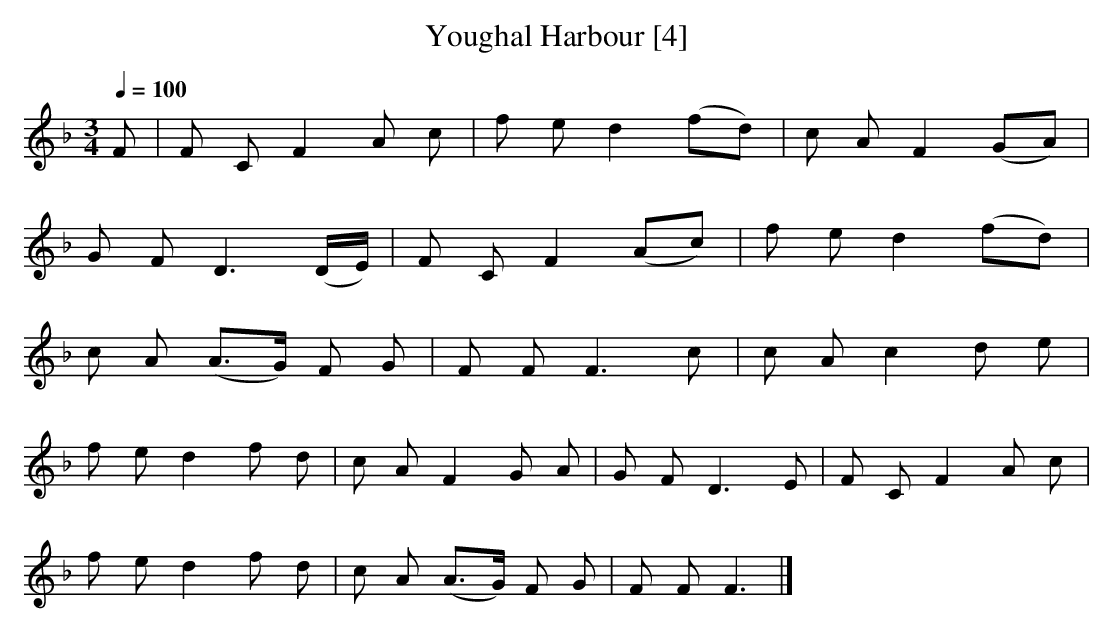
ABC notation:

X:1
T:Youghal Harbour [4]
L:1/8
Q:1/4=100
M:3/4
K:F
F|F C F2 A c|f e d2 (fd)|c A F2 (GA)|
G F D3 (D/E/)|F C F2 (Ac)|f e d2 (fd)|
c A (A3/2G/) F G|F F F3 c|c A c2 d e|
f e d2 f d|c A F2 G A|G F D3 E|F C F2 A c|
f e d2 f d|c A (A3/2G/) F G|F F F3|]
